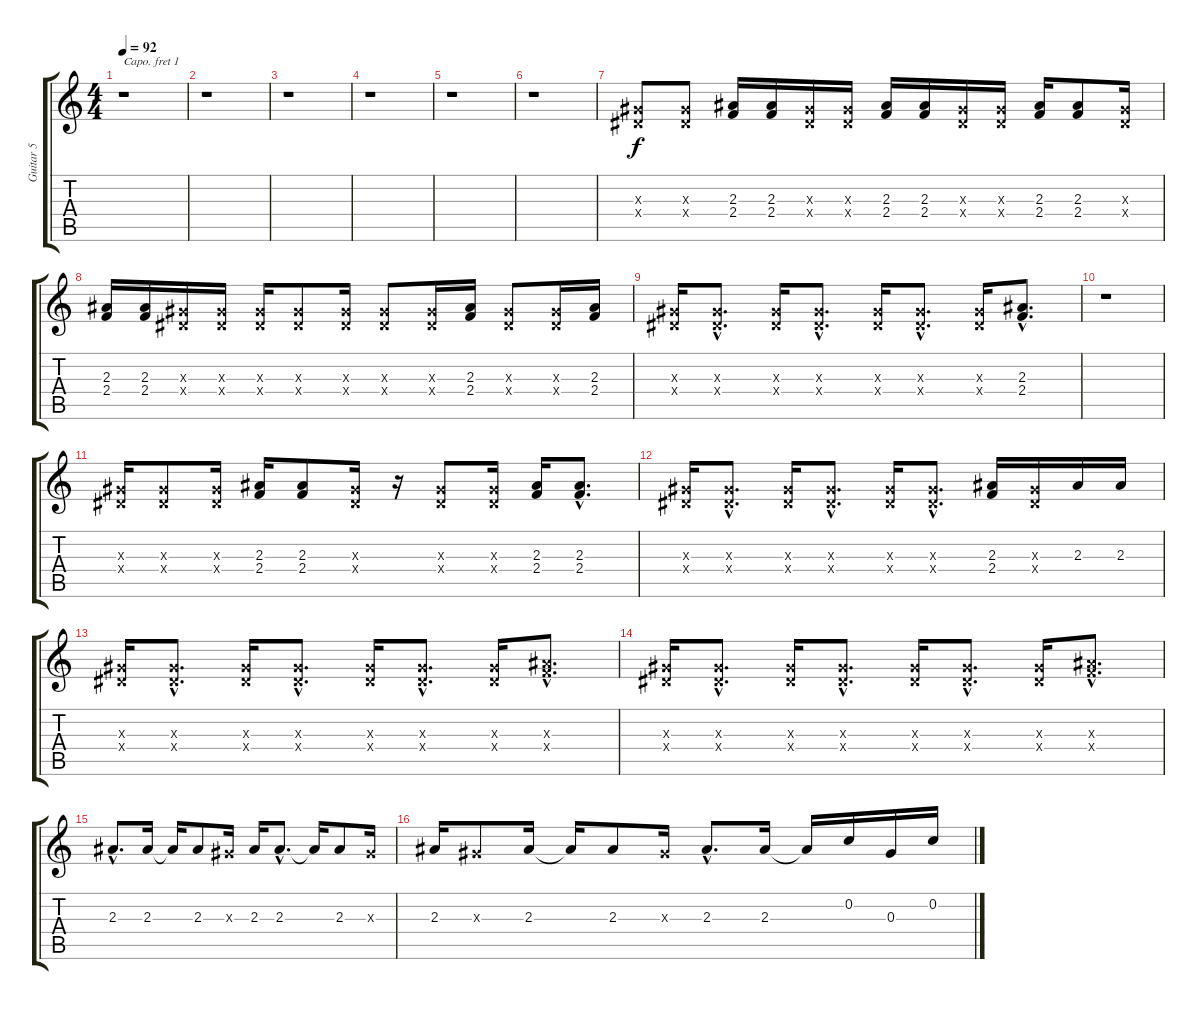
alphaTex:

\track ("Guitar 5" "Guitar 5") {instrument electricguitarclean}
\staff {score tabs}
\capo 1
\tuning (E4 B3 G3 D3 A2 E2) {hide}
\ts (4 4)
\tempo 92
\clef g2
\ks c
r.1{dy f} |
r.1 |
r.1 |
r.1 |
r.1 |
r.1 |
(0.3{x} 0.4{x}).8 (0.3{x} 0.4{x}).8 (2.3 2.4).16 (2.3 2.4).16 (0.3{x} 0.4{x}).16 (0.3{x} 0.4{x}).16 (2.3 2.4).16 (2.3 2.4).16 (0.3{x} 0.4{x}).16 (0.3{x} 0.4{x}).16 (2.3 2.4).16 (2.3 2.4).8 (0.3{x} 0.4{x}).16 |
(2.3 2.4).16 (2.3 2.4).16 (0.3{x} 0.4{x}).16 (0.3{x} 0.4{x}).16 (0.3{x} 0.4{x}).16 (0.3{x} 0.4{x}).8 (0.3{x} 0.4{x}).16 (0.3{x} 0.4{x}).8 (0.3{x} 0.4{x}).16 (2.3 2.4).16 (0.3{x} 0.4{x}).8 (0.3{x} 0.4{x}).16 (2.3 2.4).16 |
(0.3{x} 0.4{x}).16 (0.3{hac x} 0.4{hac x}).8{d} (0.3{x} 0.4{x}).16 (0.3{hac x} 0.4{hac x}).8{d} (0.3{x} 0.4{x}).16 (0.3{hac x} 0.4{hac x}).8{d} (0.3{x} 0.4{x}).16 (2.3{hac} 2.4{hac}).8{d} |
r.1 |
(0.3{x} 0.4{x}).16 (0.3{x} 0.4{x}).8 (0.3{x} 0.4{x}).16 (2.3 2.4).16 (2.3 2.4).8 (0.3{x} 0.4{x}).16 r.16 (0.3{x} 0.4{x}).8 (0.3{x} 0.4{x}).16 (2.3 2.4).16 (2.3{hac} 2.4{hac}).8{d} |
(0.3{x} 0.4{x}).16 (0.3{hac x} 0.4{hac x}).8{d} (0.3{x} 0.4{x}).16 (0.3{hac x} 0.4{hac x}).8{d} (0.3{x} 0.4{x}).16 (0.3{hac x} 0.4{hac x}).8{d} (2.3 2.4).16 (0.3{x} 0.4{x}).16 2.3.16 2.3.16 |
(0.3{x} 0.4{x}).16 (0.3{hac x} 0.4{hac x}).8{d} (0.3{x} 0.4{x}).16 (0.3{hac x} 0.4{hac x}).8{d} (0.3{x} 0.4{x}).16 (0.3{hac x} 0.4{hac x}).8{d} (0.3{x} 0.4{x}).16 (2.3{hac x} 2.4{hac x}).8{d} |
(0.3{x} 0.4{x}).16 (0.3{hac x} 0.4{hac x}).8{d} (0.3{x} 0.4{x}).16 (0.3{hac x} 0.4{hac x}).8{d} (0.3{x} 0.4{x}).16 (0.3{hac x} 0.4{hac x}).8{d} (0.3{x} 0.4{x}).16 (2.3{hac x} 2.4{hac x}).8{d} |
2.3{hac}.8{d} 2.3.16 2.3{t}.16 2.3.8 0.3{x}.16 2.3.16 2.3{hac}.8{d} 2.3{t}.16 2.3.8 0.3{x}.16 |
2.3.16 0.3{x}.8 2.3.16 2.3{t}.16 2.3.8 0.3{x}.16 2.3{hac}.8{d} 2.3.16 2.3{t}.16 0.2.16 0.3.16 0.2.16
